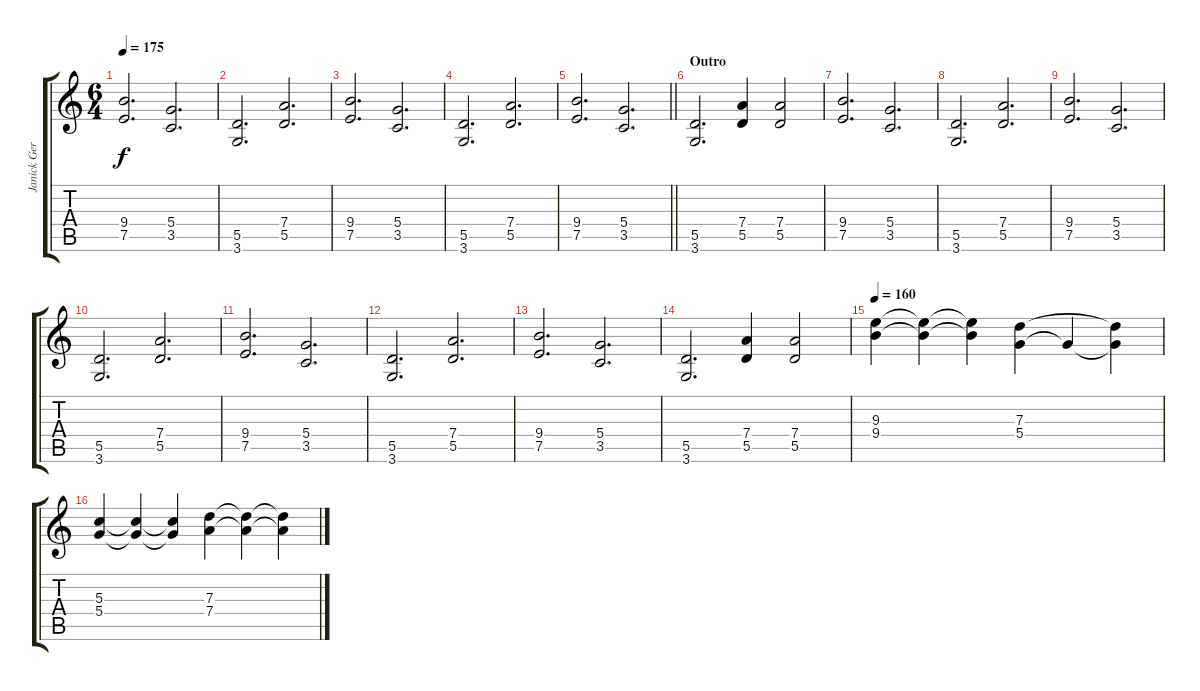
\track ("Janick Gers" "Janick Ger") {instrument electricguitarclean}
\staff {score tabs}
\tuning (E4 B3 G3 D3 A2 E2) {hide}
\ts (6 4)
\tempo 175
\clef g2
\ks c
(9.4 7.5).2{d dy f volume 11} (5.4 3.5).2{d} |
(5.5 3.6).2{d} (7.4 5.5).2{d} |
(9.4 7.5).2{d} (5.4 3.5).2{d} |
(5.5 3.6).2{d} (7.4 5.5).2{d} |
\barLineRight lightlight
(9.4 7.5).2{d} (5.4 3.5).2{d} |
\section ("" "Outro")
(5.5 3.6).2{d} (7.4 5.5).4 (7.4 5.5).2 |
(9.4 7.5).2{d} (5.4 3.5).2{d} |
(5.5 3.6).2{d} (7.4 5.5).2{d} |
(9.4 7.5).2{d} (5.4 3.5).2{d} |
(5.5 3.6).2{d} (7.4 5.5).2{d} |
(9.4 7.5).2{d} (5.4 3.5).2{d} |
(5.5 3.6).2{d} (7.4 5.5).2{d} |
(9.4 7.5).2{d} (5.4 3.5).2{d} |
(5.5 3.6).2{d} (7.4 5.5).4 (7.4 5.5).2 |
\tempo 160
(9.3 9.4).4{volume 6 instrument electricguitarclean} (9.3{t} 9.4{t}).4 (9.3{t} 9.4{t}).4 (7.3 5.4).4 5.4{t}.4 (7.3{t} 5.4{t}).4 |
(5.3 5.4).4 (5.3{t} 5.4{t}).4 (5.3{t} 5.4{t}).4 (7.3 7.4).4 (7.3{t} 7.4{t}).4 (7.3{t} 7.4{t}).4
